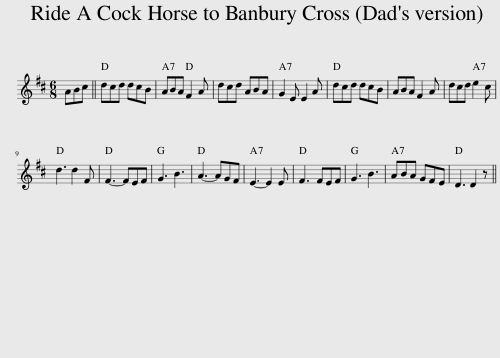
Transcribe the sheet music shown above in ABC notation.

X:1
L:1/8
M:6/8
I:linebreak $
K:D
V:1 treble
V:1
 ABc || dcd dcB | ABA F2 A | dcd ABA | G2 E E2 A | %5
 dcd dcB | ABA F2 A | dcd e2 c |$ d3 d2 F | F3- FEF | %10
 G3 B3 | A3- AGF | E3- E2 E | F3 FEF | G3 B3 | %15
 ABA GFE | D3 D2 z || %17
